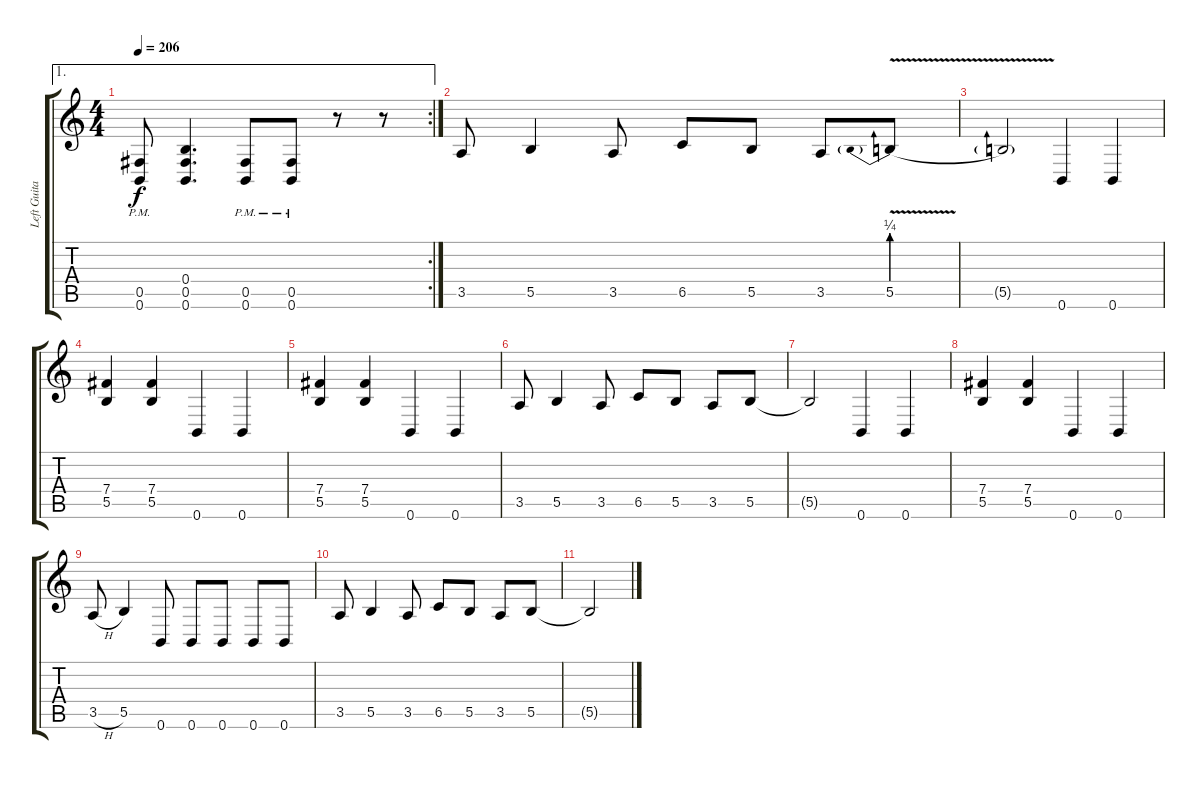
\track ("Left Guitar" "Left Guita") {instrument distortionguitar}
\staff {score tabs}
\tuning (Db4 Ab3 E3 B2 Gb2 B1) {hide}
\ae 1
\rc 2
\ts (4 4)
\tempo 206
\clef g2
\ks c
(0.5{pm} 0.6{pm}).8{dy f} (0.4 0.5 0.6).4{d} (0.5{pm} 0.6{pm}).8 (0.5{pm} 0.6{pm}).8 r.8 r.8 |
3.5.8 5.5.4 3.5.8 6.5.8 5.5.8 3.5.8 5.5{be (prebend 0 1 60 1) v}.8 |
5.5{t}.2 0.6.4 0.6.4 |
(7.4 5.5).4 (7.4 5.5).4 0.6.4 0.6.4 |
(7.4 5.5).4 (7.4 5.5).4 0.6.4 0.6.4 |
3.5.8 5.5.4 3.5.8 6.5.8 5.5.8 3.5.8 5.5.8 |
5.5{t}.2 0.6.4 0.6.4 |
(7.4 5.5).4 (7.4 5.5).4 0.6.4 0.6.4 |
3.5{h}.8 5.5.4 0.6.8 0.6.8 0.6.8 0.6.8 0.6.8 |
3.5.8 5.5.4 3.5.8 6.5.8 5.5.8 3.5.8 5.5.8 |
5.5{t}.2
